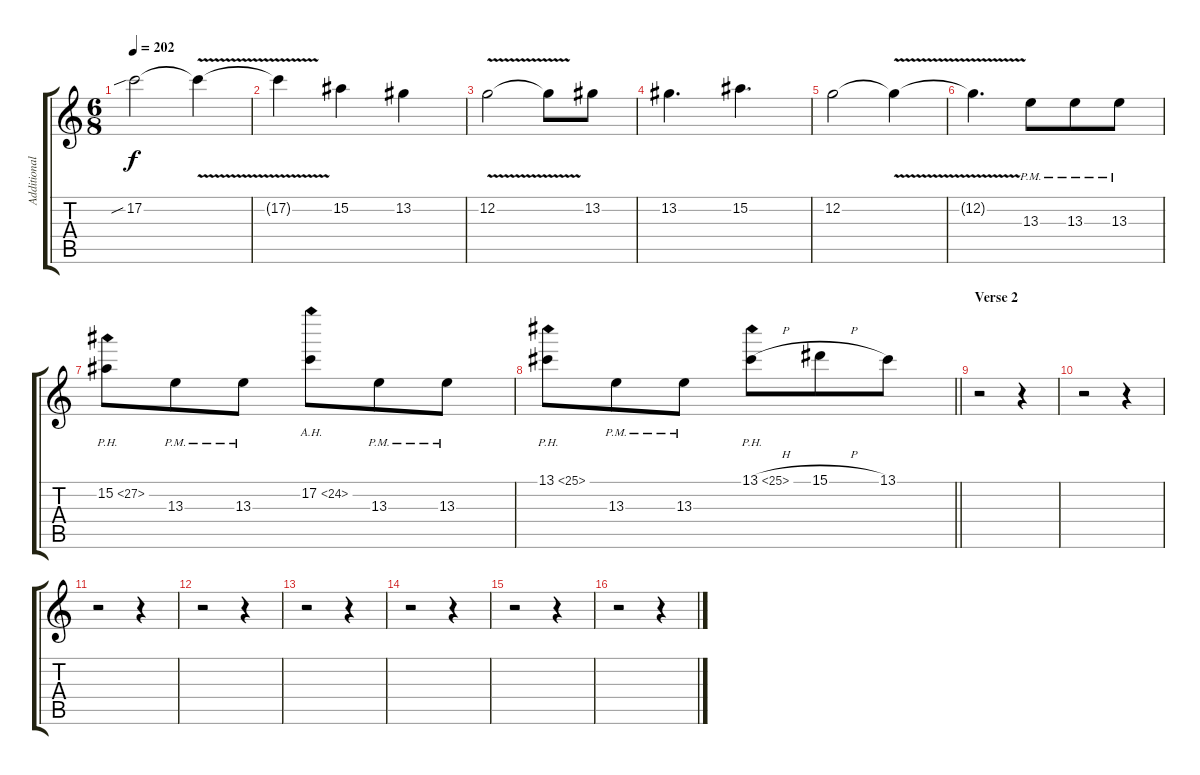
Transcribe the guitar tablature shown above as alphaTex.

\track ("Additional Guitar" "Additional") {instrument distortionguitar}
\staff {score tabs}
\tuning (C4 G3 Eb3 Bb2 F2 C2) {hide}
\ts (6 8)
\tempo 202
\clef g2
\ks c
17.2{sib}.2{dy f} 17.2{v t}.4 |
17.2{t}.4 15.2.4 13.2.4 |
12.2{v}.2 12.2{t}.8 13.2.8 |
13.2.4{d} 15.2.4{d} |
12.2.2 12.2{v t}.4 |
12.2{t}.4{d} 13.3{pm}.8 13.3{pm}.8 13.3{pm}.8 |
15.2{ph 12}.8 13.3{pm}.8 13.3{pm}.8 17.2{ah 7}.8 13.3{pm}.8 13.3{pm}.8 |
\barLineRight lightlight
13.1{ph 12}.8 13.3{pm}.8 13.3{pm}.8 13.1{ph 12 h}.8 15.1{h}.8 13.1.8 |
\section ("" "Verse 2")
r.2 r.4 |
r.2 r.4 |
r.2 r.4 |
r.2 r.4 |
r.2 r.4 |
r.2 r.4 |
r.2 r.4 |
r.2 r.4
